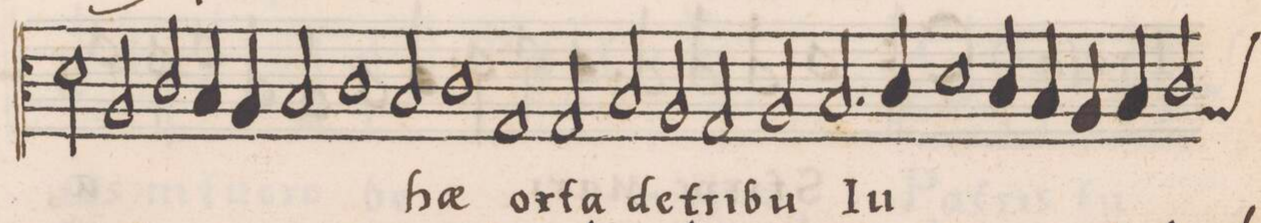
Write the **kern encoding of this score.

**kern	**text
*I"ALTVS	*
*clefC3	*
*k[]	*
*met(c)	*
*M2/1	*
2d\	.
2A/	.
2c/	.
4B/	.
4A/	.
=40	=40
2B/	.
1c	.
2B/	.
=41	=41
1c	-h(ae)
1G	or-
=42	=42
2G/	-ta
2B/	de
2A/	.
2G/	tri-
=43	=43
2A/	-bu
2.B/	Iu-
4c/	.
1d	.
=44	=44
4c/	.
4B/	.
4A/	.
4B/	.
*custos:A	*
2c/	.
*clefC4	*
=45	=45
*-	*-
